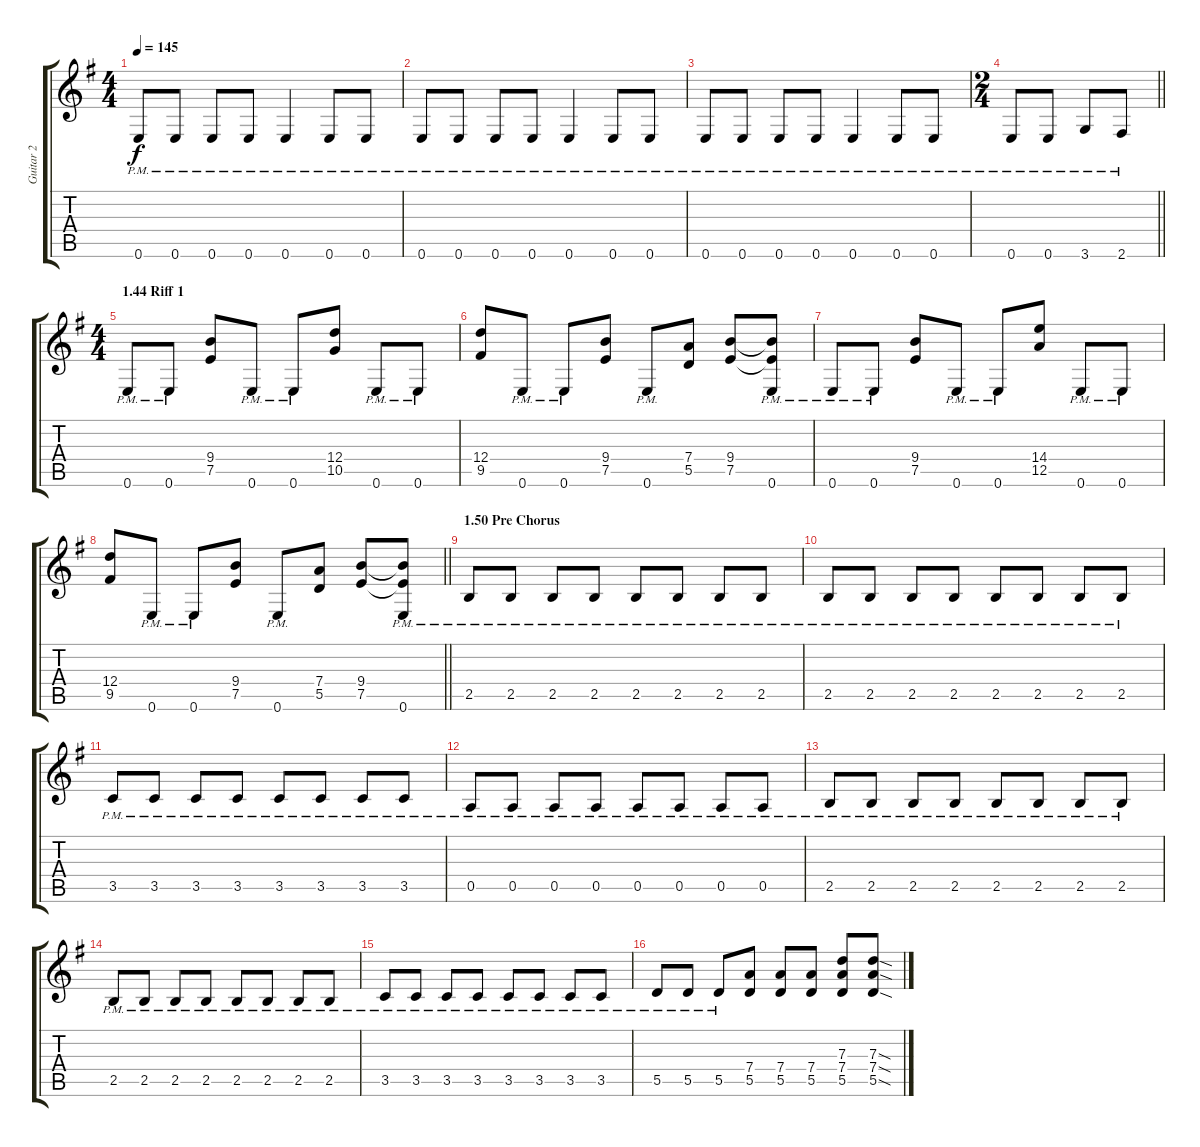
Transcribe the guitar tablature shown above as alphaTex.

\track ("Guitar 2" "Guitar 2") {instrument distortionguitar}
\staff {score tabs}
\tuning (E4 B3 G3 D3 A2 E2) {hide}
\ts (4 4)
\tempo 145
\clef g2
\ks eminor
0.6{pm}.8{dy f} 0.6{pm}.8 0.6{pm}.8 0.6{pm}.8 0.6{pm}.4 0.6{pm}.8 0.6{pm}.8 |
0.6{pm}.8 0.6{pm}.8 0.6{pm}.8 0.6{pm}.8 0.6{pm}.4 0.6{pm}.8 0.6{pm}.8 |
0.6{pm}.8 0.6{pm}.8 0.6{pm}.8 0.6{pm}.8 0.6{pm}.4 0.6{pm}.8 0.6{pm}.8 |
\ts (2 4)
\barLineRight lightlight
0.6{pm}.8 0.6{pm}.8 3.6{pm}.8 2.6{pm}.8 |
\ts (4 4)
\section ("" "1.44 Riff 1")
0.6{pm}.8 0.6{pm}.8 (9.4 7.5).8 0.6{pm}.8 0.6{pm}.8 (12.4 10.5).8 0.6{pm}.8 0.6{pm}.8 |
(12.4 9.5).8 0.6{pm}.8 0.6{pm}.8 (9.4 7.5).8 0.6{pm}.8 (7.4 5.5).8 (9.4 7.5).8 (9.4{t} 7.5{t} 0.6{pm}).8 |
0.6{pm}.8 0.6{pm}.8 (9.4 7.5).8 0.6{pm}.8 0.6{pm}.8 (14.4 12.5).8 0.6{pm}.8 0.6{pm}.8 |
\barLineRight lightlight
(12.4 9.5).8 0.6{pm}.8 0.6{pm}.8 (9.4 7.5).8 0.6{pm}.8 (7.4 5.5).8 (9.4 7.5).8 (9.4{t} 7.5{t} 0.6{pm}).8 |
\section ("" "1.50 Pre Chorus")
2.5{pm}.8 2.5{pm}.8 2.5{pm}.8 2.5{pm}.8 2.5{pm}.8 2.5{pm}.8 2.5{pm}.8 2.5{pm}.8 |
2.5{pm}.8 2.5{pm}.8 2.5{pm}.8 2.5{pm}.8 2.5{pm}.8 2.5{pm}.8 2.5{pm}.8 2.5{pm}.8 |
3.5{pm}.8 3.5{pm}.8 3.5{pm}.8 3.5{pm}.8 3.5{pm}.8 3.5{pm}.8 3.5{pm}.8 3.5{pm}.8 |
0.5{pm}.8 0.5{pm}.8 0.5{pm}.8 0.5{pm}.8 0.5{pm}.8 0.5{pm}.8 0.5{pm}.8 0.5{pm}.8 |
2.5{pm}.8 2.5{pm}.8 2.5{pm}.8 2.5{pm}.8 2.5{pm}.8 2.5{pm}.8 2.5{pm}.8 2.5{pm}.8 |
2.5{pm}.8 2.5{pm}.8 2.5{pm}.8 2.5{pm}.8 2.5{pm}.8 2.5{pm}.8 2.5{pm}.8 2.5{pm}.8 |
3.5{pm}.8 3.5{pm}.8 3.5{pm}.8 3.5{pm}.8 3.5{pm}.8 3.5{pm}.8 3.5{pm}.8 3.5{pm}.8 |
5.5{pm}.8 5.5{pm}.8 5.5{pm}.8 (7.4 5.5).8 (7.4 5.5).8 (7.4 5.5).8 (7.3 7.4 5.5).8 (7.3{sod} 7.4{sod} 5.5{sod}).8
